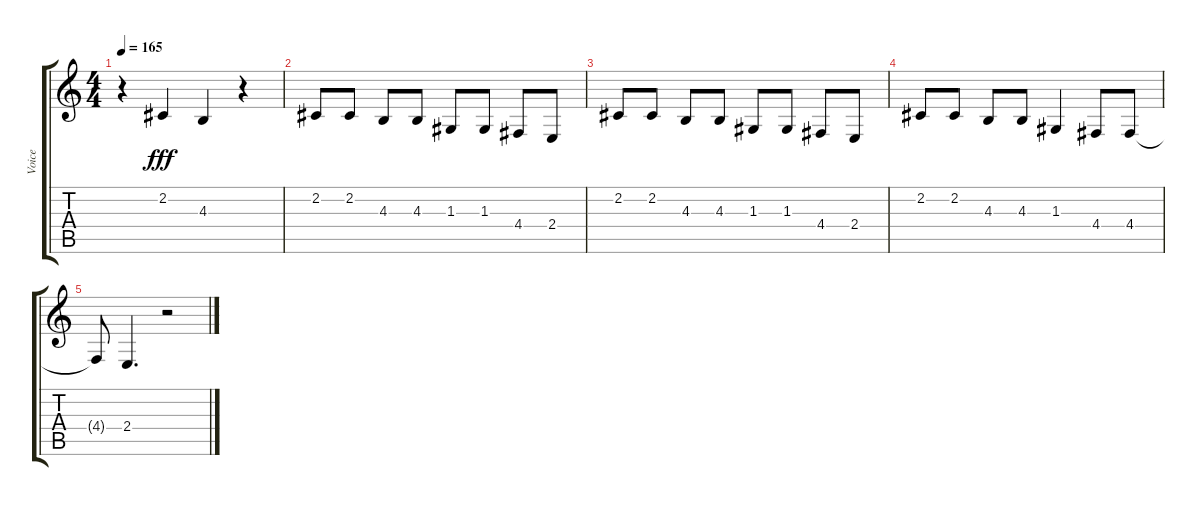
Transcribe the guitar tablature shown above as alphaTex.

\track ("Voice" "Voice") {instrument tenorsax}
\staff {score tabs}
\tuning (E4 B3 G3 D3 A2 E2) {hide}
\ts (4 4)
\tempo 165
\clef g2
\ks c
r.4{dy fff} 2.2.4 4.3.4 r.4 |
2.2.8 2.2.8 4.3.8 4.3.8 1.3.8 1.3.8 4.4.8 2.4.8 |
2.2.8 2.2.8 4.3.8 4.3.8 1.3.8 1.3.8 4.4.8 2.4.8 |
2.2.8 2.2.8 4.3.8 4.3.8 1.3.4 4.4.8 4.4.8 |
4.4{t}.8 2.4.4{d} r.2
